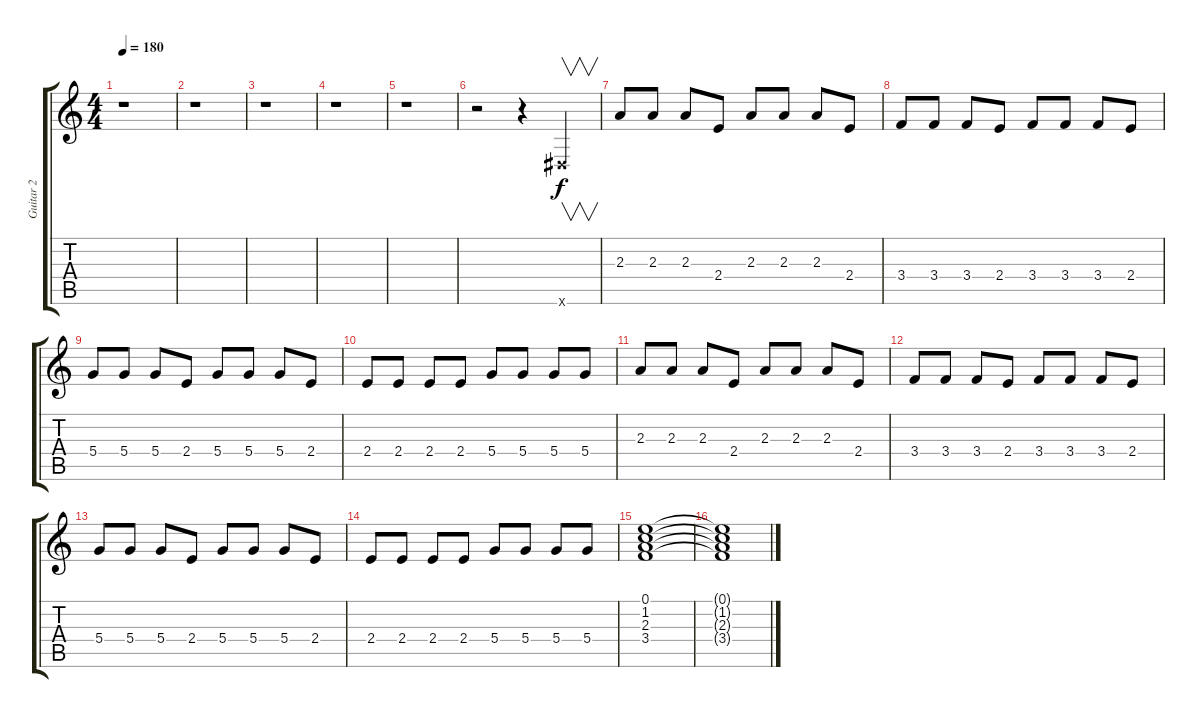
\track ("Guitar 2" "Guitar 2") {instrument electricguitarmuted}
\staff {score tabs}
\tuning (E4 B3 G3 D3 A2 E2) {hide}
\ts (4 4)
\tempo 180
\clef g2
\ks c
r.1{dy f} |
r.1 |
r.1 |
r.1 |
r.1 |
r.2 r.4 -1.6{x}.4{v} |
2.3.8 2.3.8 2.3.8 2.4.8 2.3.8 2.3.8 2.3.8 2.4.8 |
3.4.8 3.4.8 3.4.8 2.4.8 3.4.8 3.4.8 3.4.8 2.4.8 |
5.4.8 5.4.8 5.4.8 2.4.8 5.4.8 5.4.8 5.4.8 2.4.8 |
2.4.8 2.4.8 2.4.8 2.4.8 5.4.8 5.4.8 5.4.8 5.4.8 |
2.3.8 2.3.8 2.3.8 2.4.8 2.3.8 2.3.8 2.3.8 2.4.8 |
3.4.8 3.4.8 3.4.8 2.4.8 3.4.8 3.4.8 3.4.8 2.4.8 |
5.4.8 5.4.8 5.4.8 2.4.8 5.4.8 5.4.8 5.4.8 2.4.8 |
2.4.8 2.4.8 2.4.8 2.4.8 5.4.8 5.4.8 5.4.8 5.4.8 |
(0.1 1.2 2.3 3.4).1 |
(0.1{t} 1.2{t} 2.3{t} 3.4{t}).1
